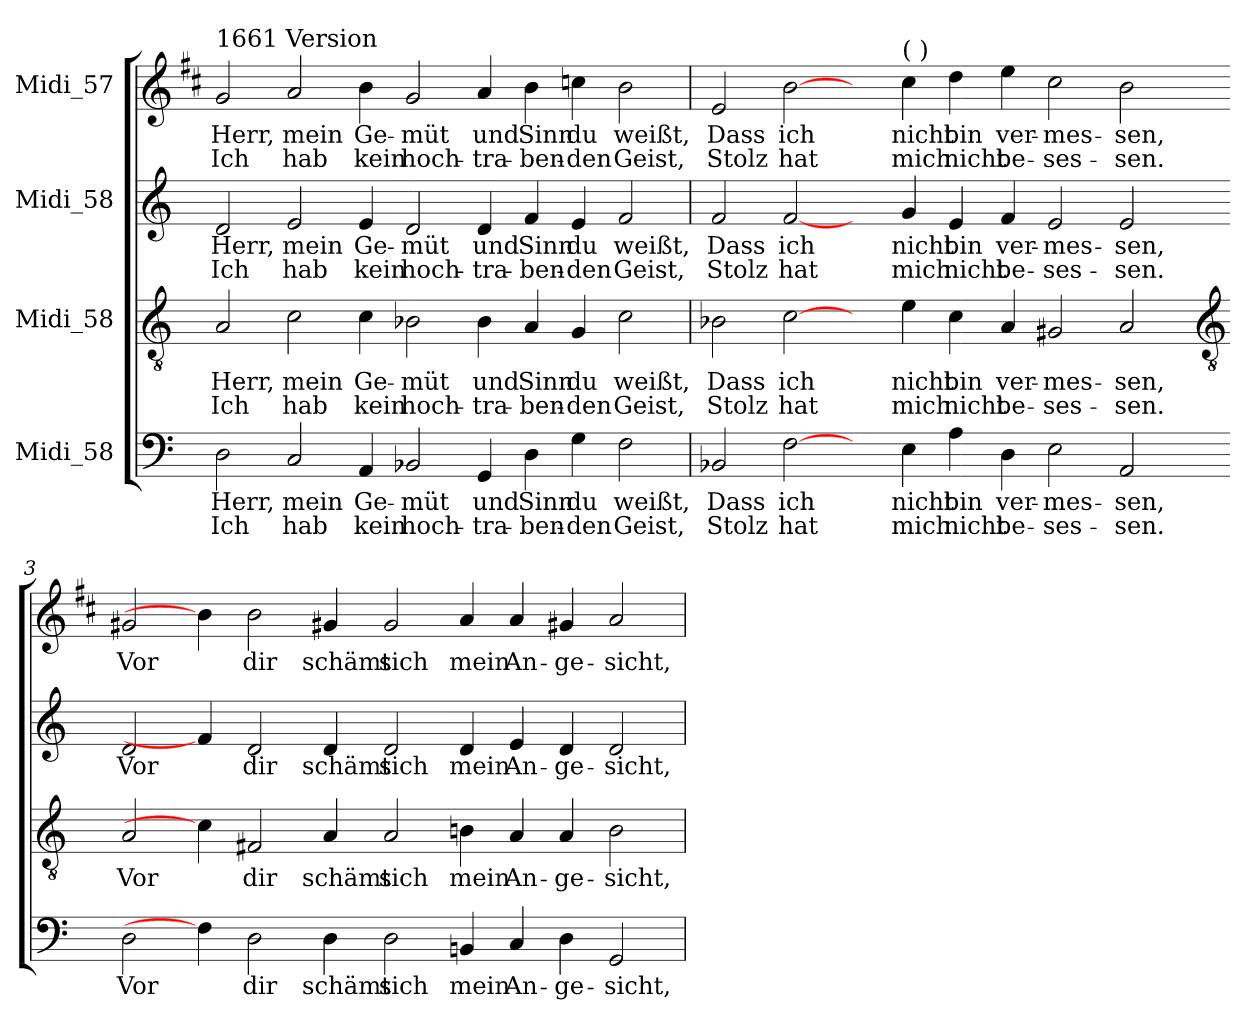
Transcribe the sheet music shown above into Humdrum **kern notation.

**kern	**text	**text	**kern	**text	**text	**kern	**text	**text	**kern	**text	**text
*part4	*part4	*part4	*part3	*part3	*part3	*part2	*part2	*part2	*part1	*part1	*part1
*staff4	*staff4	*staff4	*staff3	*staff3	*staff3	*staff2	*staff2	*staff2	*staff1	*staff1	*staff1
*I"Midi_58	*	*	*I"Midi_58	*	*	*I"Midi_58	*	*	*I"Midi_57	*	*
*clefF4	*	*	*clefGv2	*	*	*clefG2	*	*	*clefG2	*	*
*	*	*	*	*	*	*	*	*	*ITrd1c2	*	*
*k[]	*	*	*k[]	*	*	*k[]	*	*	*k[]	*	*
*C:	*	*	*C:	*	*	*C:	*	*	*C:	*	*
=1	=1	=1	=1	=1	=1	=1	=1	=1	=1	=1	=1
!	!	!	!	!	!	!	!	!	!LO:TX:a:t=1661 Version	!	!
!	!LO:LY:b	!LO:LY:b	!	!LO:LY:b	!LO:LY:b	!	!LO:LY:b	!LO:LY:b	!	!LO:LY:b	!LO:LY:b
2D	Herr,	Ich	2A	Herr,	Ich	2d	Herr,	Ich	2f	Herr,	Ich
!	!LO:LY:b	!LO:LY:b	!	!LO:LY:b	!LO:LY:b	!	!LO:LY:b	!LO:LY:b	!	!LO:LY:b	!LO:LY:b
2C	mein	hab	2c	mein	hab	2e	mein	hab	2g	mein	hab
!	!LO:LY:b	!LO:LY:b	!	!LO:LY:b	!LO:LY:b	!	!LO:LY:b	!LO:LY:b	!	!LO:LY:b	!LO:LY:b
4AA	Ge-	-kein	4c	Ge-	-kein	4e	Ge-	-kein	4a	Ge-	-kein
!	!LO:LY:b	!LO:LY:b	!	!LO:LY:b	!LO:LY:b	!	!LO:LY:b	!LO:LY:b	!	!LO:LY:b	!LO:LY:b
2BB-X	müt	hoch-	2B-X	müt	hoch-	2d	müt	hoch-	2f	müt	hoch-
!	!LO:LY:b	!LO:LY:b	!	!LO:LY:b	!LO:LY:b	!	!LO:LY:b	!LO:LY:b	!	!LO:LY:b	!LO:LY:b
4GG	-und	tra-	4B-	-und	tra-	4d	-und	tra-	4g	-und	tra-
!	!LO:LY:b	!LO:LY:b	!	!LO:LY:b	!LO:LY:b	!	!LO:LY:b	!LO:LY:b	!	!LO:LY:b	!LO:LY:b
4D	-Sinn	ben-	4A	-Sinn	ben-	4f	-Sinn	ben-	4a	-Sinn	ben-
!	!LO:LY:b	!LO:LY:b	!	!LO:LY:b	!LO:LY:b	!	!LO:LY:b	!LO:LY:b	!	!LO:LY:b	!LO:LY:b
4G	-du	den	4G	-du	den	4e	-du	den	4b-X	-du	den
!	!LO:LY:b	!LO:LY:b	!	!LO:LY:b	!LO:LY:b	!	!LO:LY:b	!LO:LY:b	!	!LO:LY:b	!LO:LY:b
2F	weißt,	Geist,	2c	weißt,	Geist,	2f	weißt,	Geist,	2a	weißt,	Geist,
=2	=2	=2	=2	=2	=2	=2	=2	=2	=2	=2	=2
!	!LO:LY:b	!LO:LY:b	!	!LO:LY:b	!LO:LY:b	!	!LO:LY:b	!LO:LY:b	!	!LO:LY:b	!LO:LY:b
2BB-X	Dass	Stolz	2B-X	Dass	Stolz	2f	Dass	Stolz	2d	Dass	Stolz
!	!LO:LY:b	!LO:LY:b	!	!LO:LY:b	!LO:LY:b	!	!LO:LY:b	!LO:LY:b	!	!LO:LY:b	!LO:LY:b
[2F	ich	hat	[2c	ich	hat	[2f	ich	hat	[2a	ich	hat
4ryy	.	.	4ryy	.	.	4ryy	.	.	4ryy	.	.
!	!	!	!	!	!	!	!	!	!LO:TX:a:t=(  )	!	!
!	!LO:LY:b	!LO:LY:b	!	!LO:LY:b	!LO:LY:b	!	!LO:LY:b	!LO:LY:b	!	!LO:LY:b	!LO:LY:b
4E	nicht	mich	4e	nicht	mich	4g	nicht	mich	4b	nicht	mich
!	!LO:LY:b	!LO:LY:b	!	!LO:LY:b	!LO:LY:b	!	!LO:LY:b	!LO:LY:b	!	!LO:LY:b	!LO:LY:b
4A	bin	nicht	4c	bin	nicht	4e	bin	nicht	4cc	bin	nicht
!	!LO:LY:b	!LO:LY:b	!	!LO:LY:b	!LO:LY:b	!	!LO:LY:b	!LO:LY:b	!	!LO:LY:b	!LO:LY:b
4D	ver-	-be-	4A	ver-	-be-	4f	ver-	-be-	4dd	ver-	-be-
!	!LO:LY:b	!LO:LY:b	!	!LO:LY:b	!LO:LY:b	!	!LO:LY:b	!LO:LY:b	!	!LO:LY:b	!LO:LY:b
2E	-mes-	-ses-	2G#X	-mes-	-ses-	2e	-mes-	-ses-	2b	-mes-	-ses-
!	!LO:LY:b	!LO:LY:b	!	!LO:LY:b	!LO:LY:b	!	!LO:LY:b	!LO:LY:b	!	!LO:LY:b	!LO:LY:b
2AA	-sen,	sen.	2A	-sen,	sen.	2e	-sen,	sen.	2a	-sen,	sen.
!!LO:LB:g=z
=3-	=3-	=3-	=3-	=3-	=3-	=3-	=3-	=3-	=3-	=3-	=3-
*	*	*	*clefGv2	*	*	*	*	*	*	*	*
!	!LO:LY:b	!	!	!LO:LY:b	!	!	!LO:LY:b	!	!	!LO:LY:b	!
2D	Vor	.	2A	Vor	.	2d	Vor	.	2f#X	Vor	.
4F]	.	.	4c]	.	.	4f]	.	.	4a]	.	.
!	!LO:LY:b	!	!	!LO:LY:b	!	!	!LO:LY:b	!	!	!LO:LY:b	!
2D	dir	.	2F#X	dir	.	2d	dir	.	2a	dir	.
!	!LO:LY:b	!	!	!LO:LY:b	!	!	!LO:LY:b	!	!	!LO:LY:b	!
4D	schämt	.	4A	schämt	.	4d	schämt	.	4f#X	schämt	.
!	!LO:LY:b	!	!	!LO:LY:b	!	!	!LO:LY:b	!	!	!LO:LY:b	!
2D	sich	.	2A	sich	.	2d	sich	.	2f#	sich	.
!	!LO:LY:b	!	!	!LO:LY:b	!	!	!LO:LY:b	!	!	!LO:LY:b	!
4BB	mein	.	4Bn	mein	.	4d	mein	.	4g	mein	.
!	!LO:LY:b	!	!	!LO:LY:b	!	!	!LO:LY:b	!	!	!LO:LY:b	!
4C	An-	.	4A	An-	.	4e	An-	.	4g	An-	.
!	!LO:LY:b	!	!	!LO:LY:b	!	!	!LO:LY:b	!	!	!LO:LY:b	!
4D	-ge-	.	4A	-ge-	.	4d	-ge-	.	4f#X	-ge-	.
!	!LO:LY:b	!	!	!LO:LY:b	!	!	!LO:LY:b	!	!	!LO:LY:b	!
2GG	-sicht,	.	2B	-sicht,	.	2d	-sicht,	.	2g	-sicht,	.
=	=	=	=	=	=	=	=	=	=	=	=
*-	*-	*-	*-	*-	*-	*-	*-	*-	*-	*-	*-
